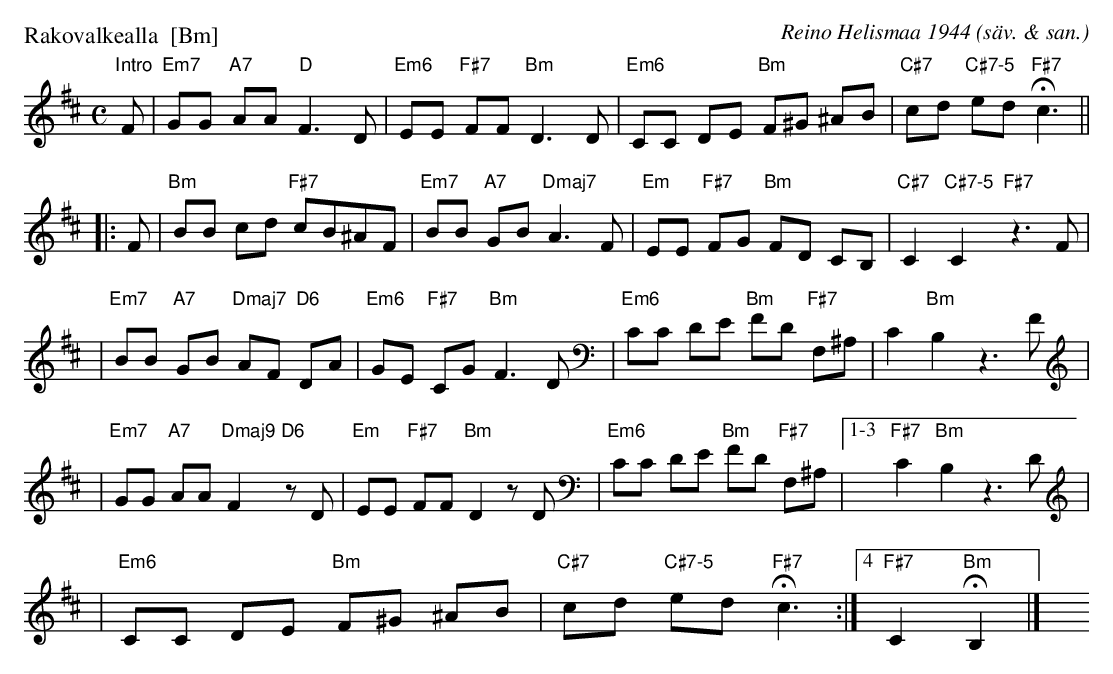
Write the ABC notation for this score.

X:1
P: Rakovalkealla  [Bm]
C: Reino Helismaa 1944 (s\"av. & san.)
M: C
L: 1/8
K: Bm
"Intro"F \
| "Em7"GG "A7"AA "D"F3 D | "Em6"EE "F#7"FF "Bm"D3 D \
| "Em6"CC DE "Bm"F^G ^AB | "C#7"cd "C#7-5"ed  "F#7"Hc3 ||
|: F \
| "Bm"BB cd "F#7"cB^AF | "Em7"BB "A7"GB "Dmaj7"A3 F \
| "Em"EE "F#7"FG "Bm"FD CB, | "C#7"C2 "C#7-5"C2 "F#7"z3 F |
| "Em7"BB "A7"GB "Dmaj7"AF "D6"DA | "Em6"GE "F#7"CG "Bm"F3 D \
| "Em6"CC DE "Bm"FD "F#7"F,^A, | C2 "Bm"B,2 z3 F |
| "Em7"GG "A7"AA "Dmaj9"F2 "D6"zD | "Em"EE "F#7"FF "Bm"D2 zD \
| "Em6"CC DE "Bm"FD "F#7"F,^A, |1-3 "F#7"C2 "Bm"B,2 z3 D |
| "Em6"CC DE "Bm"F^G ^AB | "C#7"cd "C#7-5"ed "F#7"Hc3 \
:|4 "F#7"C2 "Bm"HB,2 |] y4 y4 y4 y4 y4 y4
